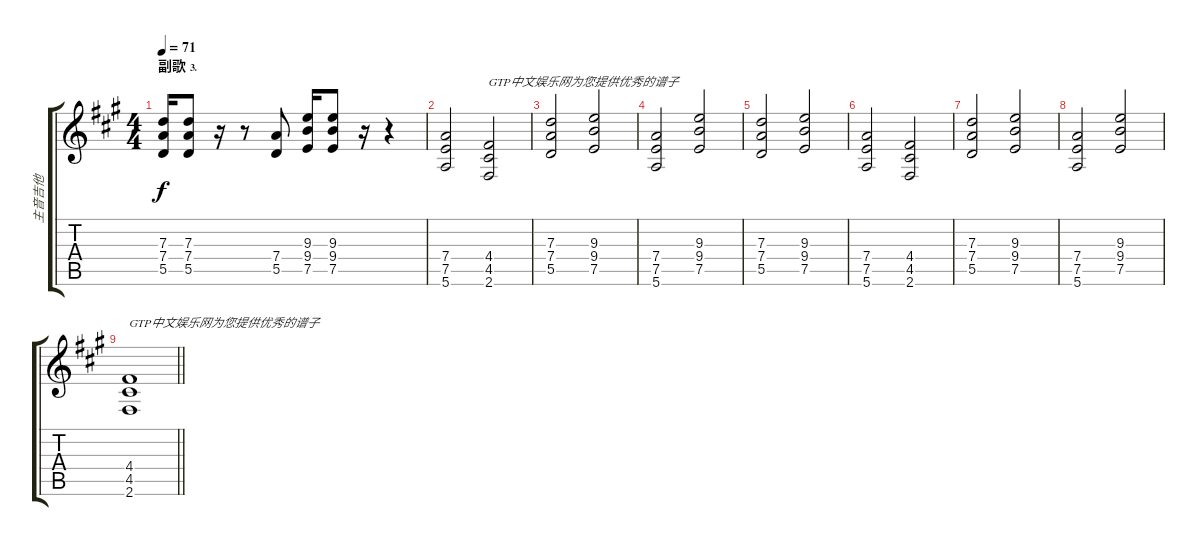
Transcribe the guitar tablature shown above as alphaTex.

\track ("主音吉他" "主音吉他") {instrument distortionguitar}
\staff {score tabs}
\tuning (E4 B3 G3 D3 A2 E2) {hide}
\ts (4 4)
\section ("" "副歌⒊")
\tempo 71
\clef g2
\ks a
(7.3 7.4 5.5).16{dy f} (7.3 7.4 5.5).8 r.16 r.8 (7.4 5.5).8 (9.3 9.4 7.5).16 (9.3 9.4 7.5).8 r.16 r.4 |
(7.4 7.5 5.6).2 (4.4 4.5 2.6).2{txt "GTP中文娱乐网为您提供优秀的谱子"} |
(7.3 7.4 5.5).2 (9.3 9.4 7.5).2 |
(7.4 7.5 5.6).2 (9.3 9.4 7.5).2 |
(7.3 7.4 5.5).2 (9.3 9.4 7.5).2 |
(7.4 7.5 5.6).2 (4.4 4.5 2.6).2 |
(7.3 7.4 5.5).2 (9.3 9.4 7.5).2 |
(7.4 7.5 5.6).2 (9.3 9.4 7.5).2 |
\barLineRight lightlight
(4.4 4.5 2.6).1{txt "GTP中文娱乐网为您提供优秀的谱子"}
